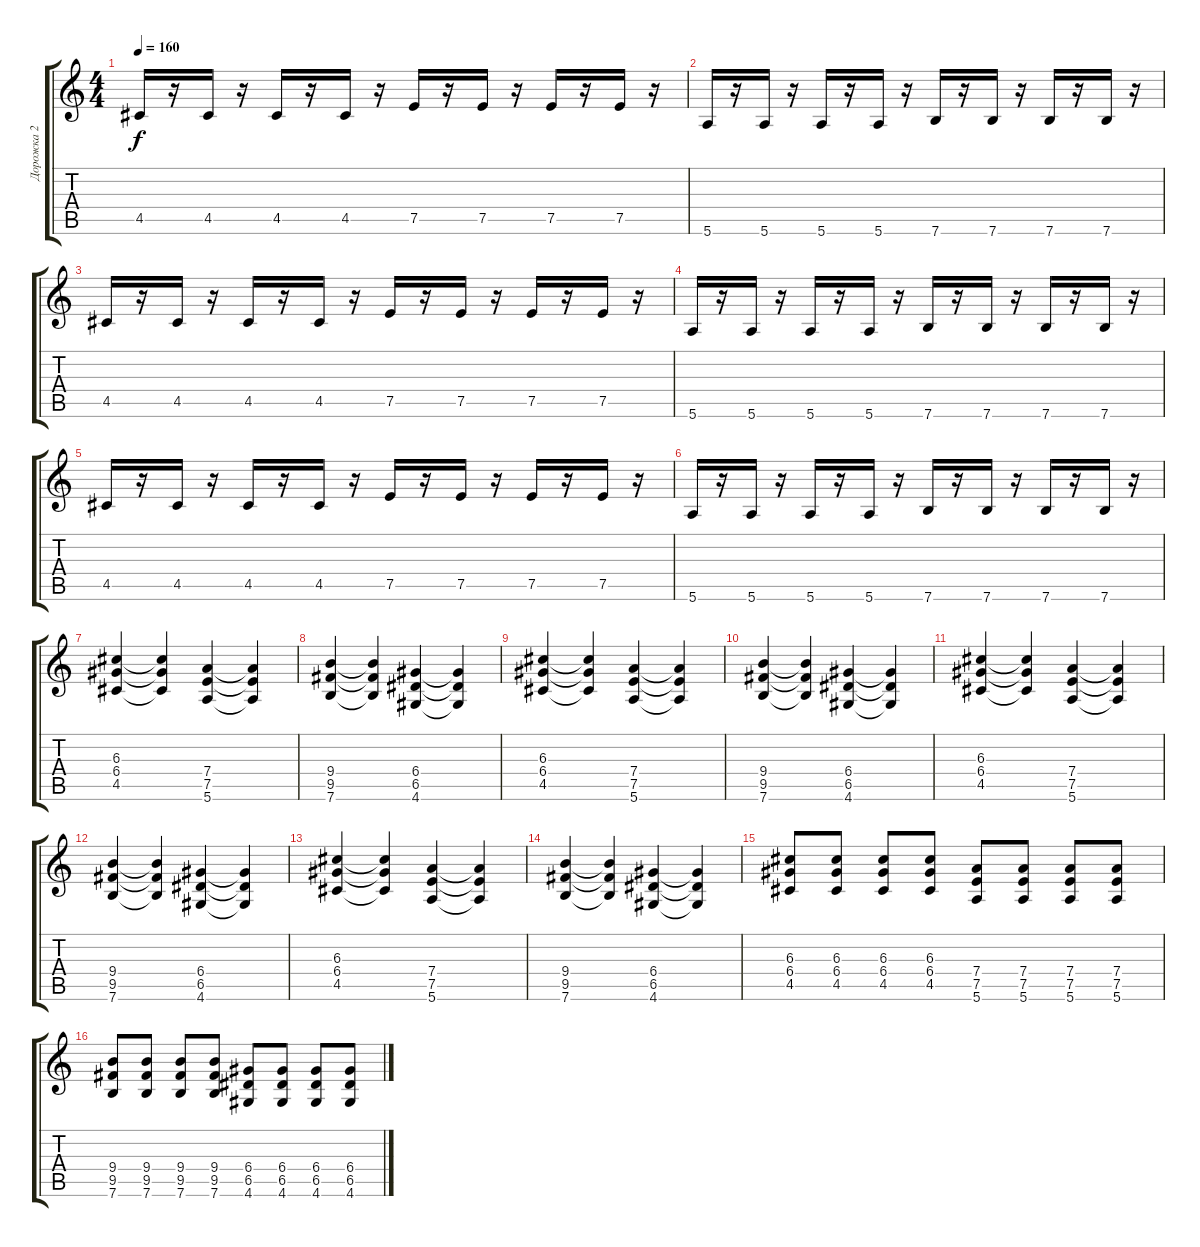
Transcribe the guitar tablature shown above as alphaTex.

\track ("Дорожка 2" "Дорожка 2") {instrument distortionguitar}
\staff {score tabs}
\tuning (E4 B3 G3 D3 A2 E2) {hide}
\ts (4 4)
\tempo 160
\clef g2
\ks c
4.5.16{dy f} r.16 4.5.16 r.16 4.5.16 r.16 4.5.16 r.16 7.5.16 r.16 7.5.16 r.16 7.5.16 r.16 7.5.16 r.16 |
5.6.16 r.16 5.6.16 r.16 5.6.16 r.16 5.6.16 r.16 7.6.16 r.16 7.6.16 r.16 7.6.16 r.16 7.6.16 r.16 |
4.5.16 r.16 4.5.16 r.16 4.5.16 r.16 4.5.16 r.16 7.5.16 r.16 7.5.16 r.16 7.5.16 r.16 7.5.16 r.16 |
5.6.16 r.16 5.6.16 r.16 5.6.16 r.16 5.6.16 r.16 7.6.16 r.16 7.6.16 r.16 7.6.16 r.16 7.6.16 r.16 |
4.5.16 r.16 4.5.16 r.16 4.5.16 r.16 4.5.16 r.16 7.5.16 r.16 7.5.16 r.16 7.5.16 r.16 7.5.16 r.16 |
5.6.16 r.16 5.6.16 r.16 5.6.16 r.16 5.6.16 r.16 7.6.16 r.16 7.6.16 r.16 7.6.16 r.16 7.6.16 r.16 |
(6.3 6.4 4.5).4 (6.3{t} 6.4{t} 4.5{t}).4 (7.4 7.5 5.6).4 (7.4{t} 7.5{t} 5.6{t}).4 |
(9.4 9.5 7.6).4 (9.4{t} 9.5{t} 7.6{t}).4 (6.4 6.5 4.6).4 (6.4{t} 6.5{t} 4.6{t}).4 |
(6.3 6.4 4.5).4 (6.3{t} 6.4{t} 4.5{t}).4 (7.4 7.5 5.6).4 (7.4{t} 7.5{t} 5.6{t}).4 |
(9.4 9.5 7.6).4 (9.4{t} 9.5{t} 7.6{t}).4 (6.4 6.5 4.6).4 (6.4{t} 6.5{t} 4.6{t}).4 |
(6.3 6.4 4.5).4 (6.3{t} 6.4{t} 4.5{t}).4 (7.4 7.5 5.6).4 (7.4{t} 7.5{t} 5.6{t}).4 |
(9.4 9.5 7.6).4 (9.4{t} 9.5{t} 7.6{t}).4 (6.4 6.5 4.6).4 (6.4{t} 6.5{t} 4.6{t}).4 |
(6.3 6.4 4.5).4 (6.3{t} 6.4{t} 4.5{t}).4 (7.4 7.5 5.6).4 (7.4{t} 7.5{t} 5.6{t}).4 |
(9.4 9.5 7.6).4 (9.4{t} 9.5{t} 7.6{t}).4 (6.4 6.5 4.6).4 (6.4{t} 6.5{t} 4.6{t}).4 |
(6.3 6.4 4.5).8 (6.3 6.4 4.5).8 (6.3 6.4 4.5).8 (6.3 6.4 4.5).8 (7.4 7.5 5.6).8 (7.4 7.5 5.6).8 (7.4 7.5 5.6).8 (7.4 7.5 5.6).8 |
(9.4 9.5 7.6).8 (9.4 9.5 7.6).8 (9.4 9.5 7.6).8 (9.4 9.5 7.6).8 (6.4 6.5 4.6).8 (6.4 6.5 4.6).8 (6.4 6.5 4.6).8 (6.4 6.5 4.6).8
